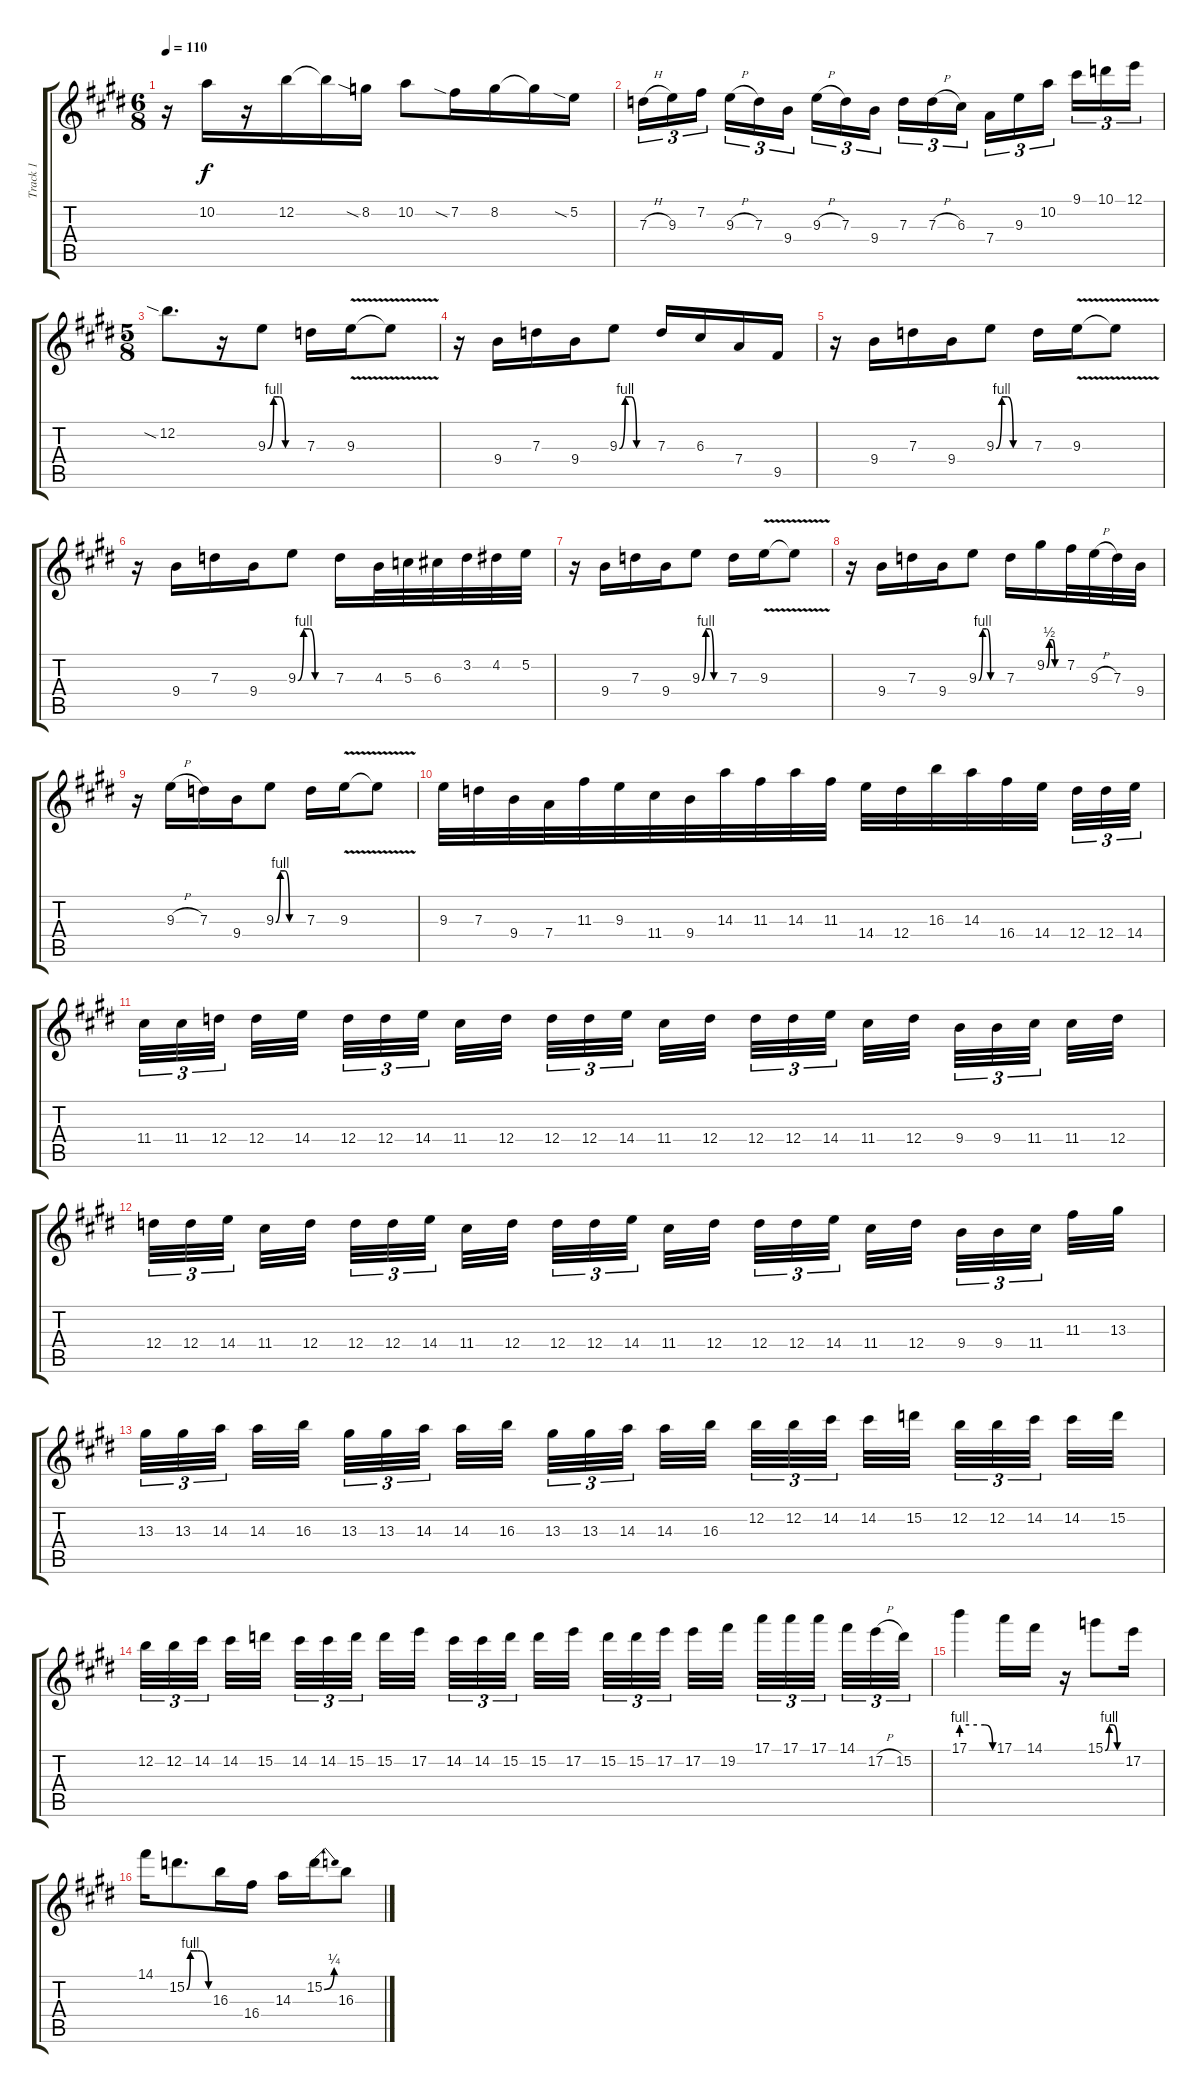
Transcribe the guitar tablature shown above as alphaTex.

\track ("Track 1" "Track 1") {instrument overdrivenguitar}
\staff {score tabs}
\tuning (E4 B3 G3 D3 A2 E2) {hide}
\ts (6 8)
\tempo 110
\clef g2
\ks e
r.16{dy f} 10.2.16 r.16 12.2.16 12.2{t}.16 8.2{sia}.16 10.2.8 7.2{sia}.16 8.2.16 8.2{t}.16 5.2{sia}.16 |
7.3{h}.16{tu (3 2)} 9.3.16{tu (3 2)} 7.2.16{tu (3 2) beam splitsecondary} 9.3{h}.16{tu (3 2)} 7.3.16{tu (3 2)} 9.4.16{tu (3 2) beam splitsecondary} 9.3{h}.16{tu (3 2)} 7.3.16{tu (3 2)} 9.4.16{tu (3 2)} 7.3.16{tu (3 2)} 7.3{h}.16{tu (3 2)} 6.3.16{tu (3 2) beam splitsecondary} 7.4.16{tu (3 2)} 9.3.16{tu (3 2)} 10.2.16{tu (3 2) beam splitsecondary} 9.1.16{tu (3 2)} 10.1.16{tu (3 2)} 12.1.16{tu (3 2)} |
\ts (5 8)
12.2{sia}.8{d} r.16 9.3{be (custom 0 0 10 4 20 4 30 0 60 0)}.8 7.3.16 9.3{v}.16 9.3{t}.8 |
r.16 9.4.16 7.3.16 9.4.16 9.3{be (custom 0 0 10 4 20 4 30 0 60 0)}.8 7.3.16 6.3.16 7.4.16 9.5.16 |
r.16 9.4.16 7.3.16 9.4.16 9.3{be (custom 0 0 10 4 20 4 30 0 60 0)}.8 7.3.16 9.3{v}.16 9.3{t}.8 |
r.16 9.4.16 7.3.16 9.4.16 9.3{be (custom 0 0 10 4 20 4 30 0 60 0)}.8 7.3.16 4.3.32 5.3.32 6.3.32 3.2.32 4.2.32 5.2.32 |
r.16 9.4.16 7.3.16 9.4.16 9.3{be (custom 0 0 10 4 20 4 30 0 60 0)}.8 7.3.16 9.3{v}.16 9.3{t}.8 |
r.16 9.4.16 7.3.16 9.4.16 9.3{be (custom 0 0 10 4 20 4 30 0 60 0)}.8 7.3.16 9.2{be (custom 0 0 10 2 20 2 30 0 60 0)}.16 7.2.32 9.3{h}.32 7.3.32 9.4.32 |
r.16 9.3{h}.16 7.3.16 9.4.16 9.3{be (custom 0 0 10 4 20 4 30 0 60 0)}.8 7.3.16 9.3{v}.16 9.3{t}.8 |
9.3.32 7.3.32 9.4.32 7.4.32 11.3.32 9.3.32 11.4.32 9.4.32 14.3.32 11.3.32 14.3.32 11.3.32 14.4.32 12.4.32 16.3.32 14.3.32 16.4.32 14.4.32{beam splitsecondary} 12.4.32{tu (3 2)} 12.4.32{tu (3 2)} 14.4.32{tu (3 2)} |
11.4.32{tu (3 2)} 11.4.32{tu (3 2)} 12.4.32{tu (3 2) beam splitsecondary} 12.4.32 14.4.32 12.4.32{tu (3 2)} 12.4.32{tu (3 2)} 14.4.32{tu (3 2) beam splitsecondary} 11.4.32 12.4.32 12.4.32{tu (3 2)} 12.4.32{tu (3 2)} 14.4.32{tu (3 2) beam splitsecondary} 11.4.32 12.4.32 12.4.32{tu (3 2)} 12.4.32{tu (3 2)} 14.4.32{tu (3 2) beam splitsecondary} 11.4.32 12.4.32 9.4.32{tu (3 2)} 9.4.32{tu (3 2)} 11.4.32{tu (3 2) beam splitsecondary} 11.4.32 12.4.32 |
12.4.32{tu (3 2)} 12.4.32{tu (3 2)} 14.4.32{tu (3 2) beam splitsecondary} 11.4.32 12.4.32 12.4.32{tu (3 2)} 12.4.32{tu (3 2)} 14.4.32{tu (3 2) beam splitsecondary} 11.4.32 12.4.32 12.4.32{tu (3 2)} 12.4.32{tu (3 2)} 14.4.32{tu (3 2) beam splitsecondary} 11.4.32 12.4.32 12.4.32{tu (3 2)} 12.4.32{tu (3 2)} 14.4.32{tu (3 2) beam splitsecondary} 11.4.32 12.4.32 9.4.32{tu (3 2)} 9.4.32{tu (3 2)} 11.4.32{tu (3 2) beam splitsecondary} 11.3.32 13.3.32 |
13.3.32{tu (3 2)} 13.3.32{tu (3 2)} 14.3.32{tu (3 2) beam splitsecondary} 14.3.32 16.3.32 13.3.32{tu (3 2)} 13.3.32{tu (3 2)} 14.3.32{tu (3 2) beam splitsecondary} 14.3.32 16.3.32 13.3.32{tu (3 2)} 13.3.32{tu (3 2)} 14.3.32{tu (3 2) beam splitsecondary} 14.3.32 16.3.32 12.2.32{tu (3 2)} 12.2.32{tu (3 2)} 14.2.32{tu (3 2) beam splitsecondary} 14.2.32 15.2.32 12.2.32{tu (3 2)} 12.2.32{tu (3 2)} 14.2.32{tu (3 2) beam splitsecondary} 14.2.32 15.2.32 |
12.2.32{tu (3 2)} 12.2.32{tu (3 2)} 14.2.32{tu (3 2) beam splitsecondary} 14.2.32 15.2.32 14.2.32{tu (3 2)} 14.2.32{tu (3 2)} 15.2.32{tu (3 2) beam splitsecondary} 15.2.32 17.2.32 14.2.32{tu (3 2)} 14.2.32{tu (3 2)} 15.2.32{tu (3 2) beam splitsecondary} 15.2.32 17.2.32 15.2.32{tu (3 2)} 15.2.32{tu (3 2)} 17.2.32{tu (3 2) beam splitsecondary} 17.2.32 19.2.32 17.1.32{tu (3 2)} 17.1.32{tu (3 2)} 17.1.32{tu (3 2) beam splitsecondary} 14.1.32{tu (3 2)} 17.2{h}.32{tu (3 2)} 15.2.32{tu (3 2)} |
17.1{be (custom 0 4 15 4 30 4 45 4 60 0)}.4 17.1.16 14.1.16 r.16 15.1{be (custom 0 0 15 4 29 4 45 0 60 0)}.8 17.2.16 |
14.1.16 15.2{be (custom 0 0 10 4 20 4 30 4 37 4 60 0)}.8{d} 16.3.16 16.4.16 14.3.16 15.2{be (bend 0 0 60 1)}.16 16.3{h}.8
